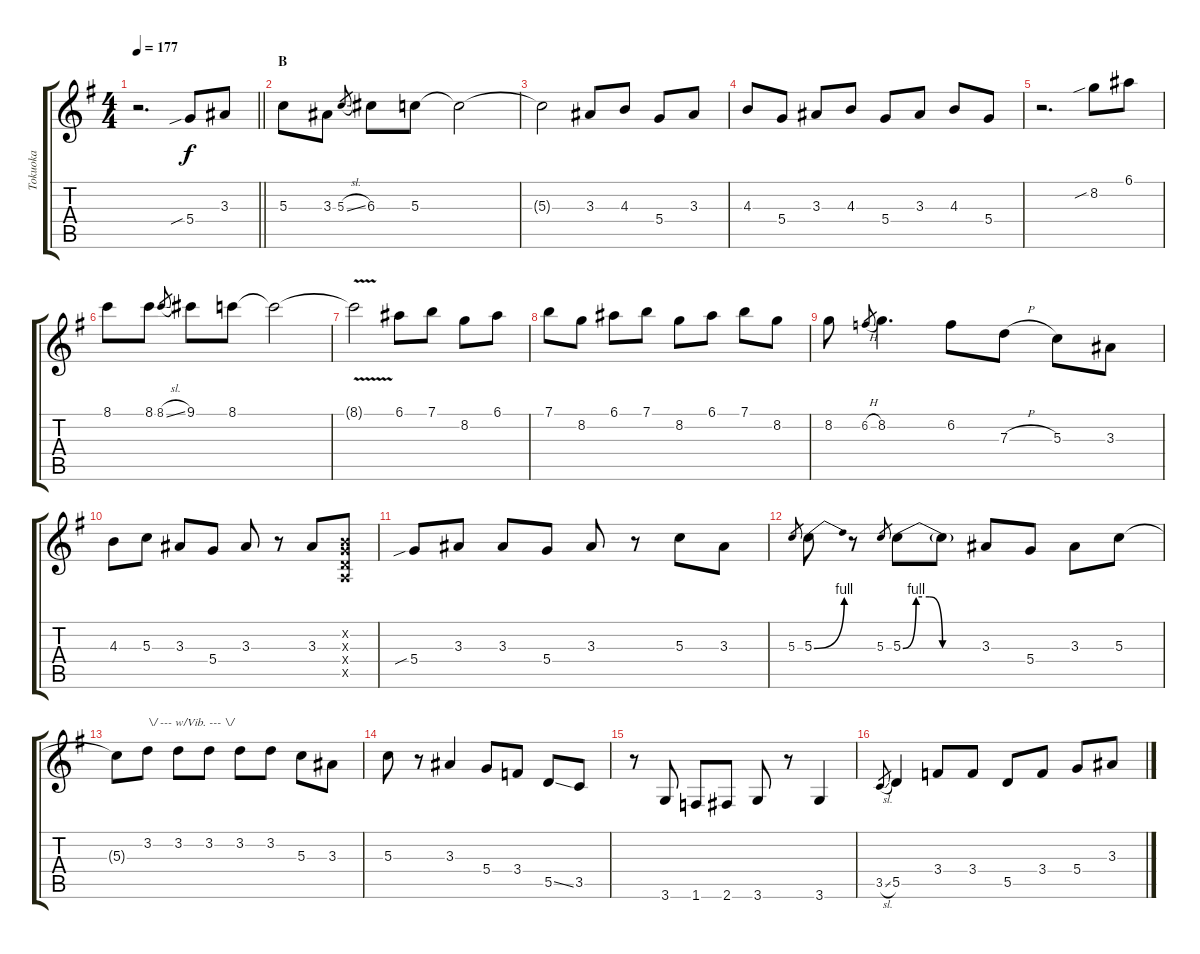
\track ("Tokuoka" "Tokuoka") {instrument acousticguitarsteel}
\staff {score tabs}
\tuning (E4 B3 G3 D3 A2 E2) {hide}
\ts (4 4)
\tempo 177
\clef g2
\barLineRight lightlight
\ks g
r.2{d dy f} 5.4{sib}.8 3.3.8 |
\section ("" "B")
5.3.8 3.3.8 5.3{sl}.8{gr} 6.3.8 5.3.8 5.3{t}.2 |
5.3{t}.2 3.3.8 4.3.8 5.4.8 3.3.8 |
4.3.8 5.4.8 3.3.8 4.3.8 5.4.8 3.3.8 4.3.8 5.4.8 |
r.2{d} 8.2{sib}.8 6.1.8 |
8.1.8 8.1.8 8.1{sl}.8{gr} 9.1.8 8.1.8 8.1{t}.2 |
8.1{v t}.2 6.1.8 7.1.8 8.2.8 6.1.8 |
7.1.8 8.2.8 6.1.8 7.1.8 8.2.8 6.1.8 7.1.8 8.2.8 |
8.2.8 6.2{h}.8{gr} 8.2.4{d} 6.2.8 7.3{h}.8 5.3.8 3.3.8 |
4.3.8 5.3.8 3.3.8 5.4.8 3.3.8 r.8 3.3.8 (0.2{x} 0.3{x} 0.4{x} 0.5{x}).8 |
5.4{sib}.8 3.3.8 3.3.8 5.4.8 3.3.8 r.8 5.3.8 3.3.8 |
5.3.8{gr} 5.3{be (bend 0 0 60 4)}.8 r.8 5.3.8{gr} 5.3{be (custom 0 0 10 4 20 4 30 0 60 0)}.8 5.3{t}.8 3.3.8 5.4.8 3.3.8 5.3.8 |
5.3{t}.8 3.2.8{txt "\\/ --- w/Vib. --- \\/"} 3.2.8 3.2.8 3.2.8 3.2.8 5.3.8 3.3.8 |
5.3.8 r.8 3.3.4 5.4.8 3.4.8 5.5{ss}.8 3.5.8 |
r.8 3.6.8 1.6.8 2.6.8 3.6.8 r.8 3.6.4 |
3.5{sl}.8{gr} 5.5.4 3.4.8 3.4.8 5.5.8 3.4.8 5.4.8 3.3.8
